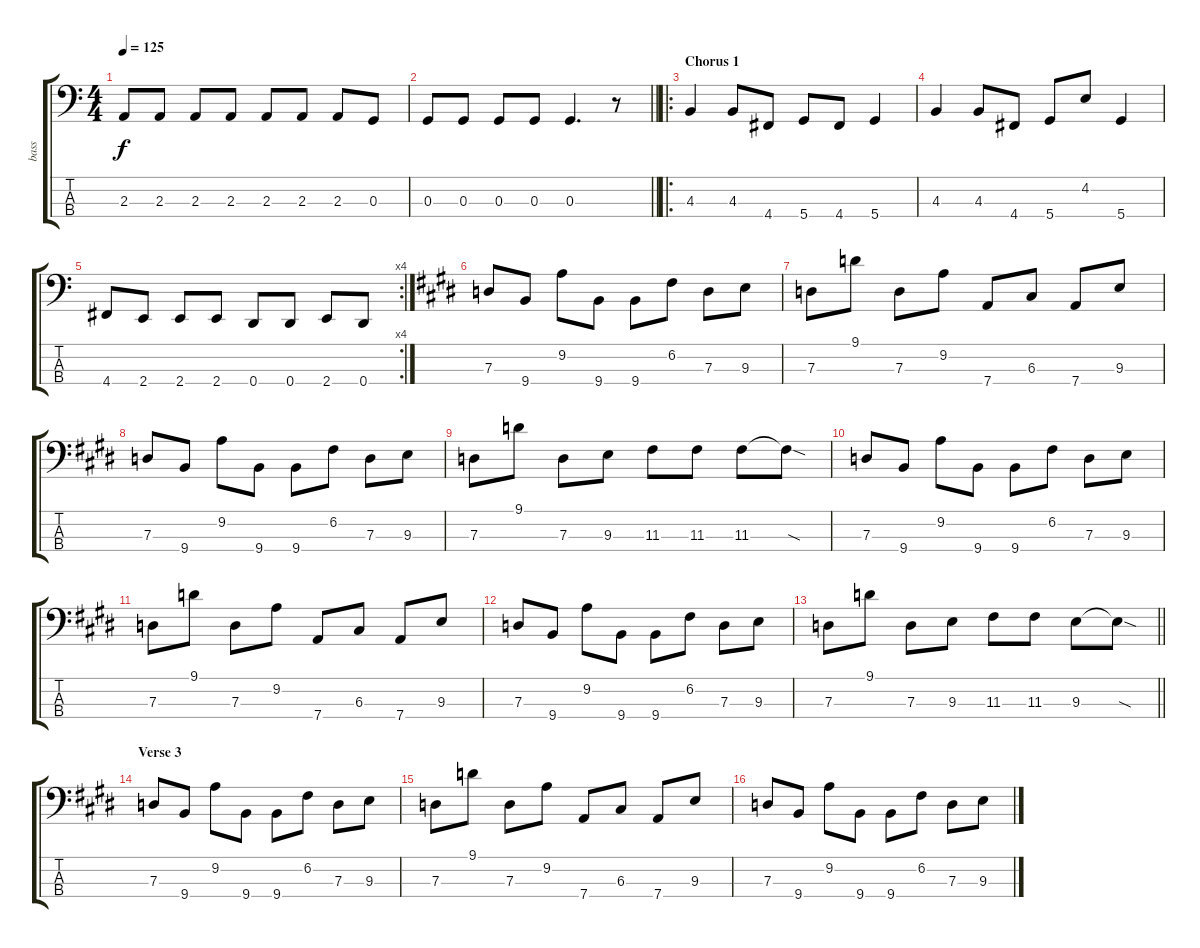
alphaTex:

\track ("bass" "bass") {instrument electricbassfinger}
\staff {score tabs}
\tuning (F2 C2 G1 D1) {hide}
\ts (4 4)
\tempo 125
\clef f4
\ks c
2.3.8{dy f} 2.3.8 2.3.8 2.3.8 2.3.8 2.3.8 2.3.8 0.3.8 |
\barLineRight lightlight
0.3.8 0.3.8 0.3.8 0.3.8 0.3.4{d} r.8 |
\ro
\section ("" "Chorus 1")
4.3.4 4.3.8 4.4.8 5.4.8 4.4.8 5.4.4 |
4.3.4 4.3.8 4.4.8 5.4.8 4.2.8 5.4.4 |
\rc 4
4.4.8 2.4.8 2.4.8 2.4.8 0.4.8 0.4.8 2.4.8 0.4.8 |
\ks e
7.3.8 9.4.8 9.2.8 9.4.8 9.4.8 6.2.8 7.3.8 9.3.8 |
7.3.8 9.1.8 7.3.8 9.2.8 7.4.8 6.3.8 7.4.8 9.3.8 |
7.3.8 9.4.8 9.2.8 9.4.8 9.4.8 6.2.8 7.3.8 9.3.8 |
7.3.8 9.1.8 7.3.8 9.3.8 11.3.8 11.3.8 11.3.8 11.3{sod t}.8 |
7.3.8 9.4.8 9.2.8 9.4.8 9.4.8 6.2.8 7.3.8 9.3.8 |
7.3.8 9.1.8 7.3.8 9.2.8 7.4.8 6.3.8 7.4.8 9.3.8 |
7.3.8 9.4.8 9.2.8 9.4.8 9.4.8 6.2.8 7.3.8 9.3.8 |
\barLineRight lightlight
7.3.8 9.1.8 7.3.8 9.3.8 11.3.8 11.3.8 9.3.8 9.3{sod t}.8 |
\section ("" "Verse 3")
7.3.8 9.4.8 9.2.8 9.4.8 9.4.8 6.2.8 7.3.8 9.3.8 |
7.3.8 9.1.8 7.3.8 9.2.8 7.4.8 6.3.8 7.4.8 9.3.8 |
7.3.8 9.4.8 9.2.8 9.4.8 9.4.8 6.2.8 7.3.8 9.3.8
